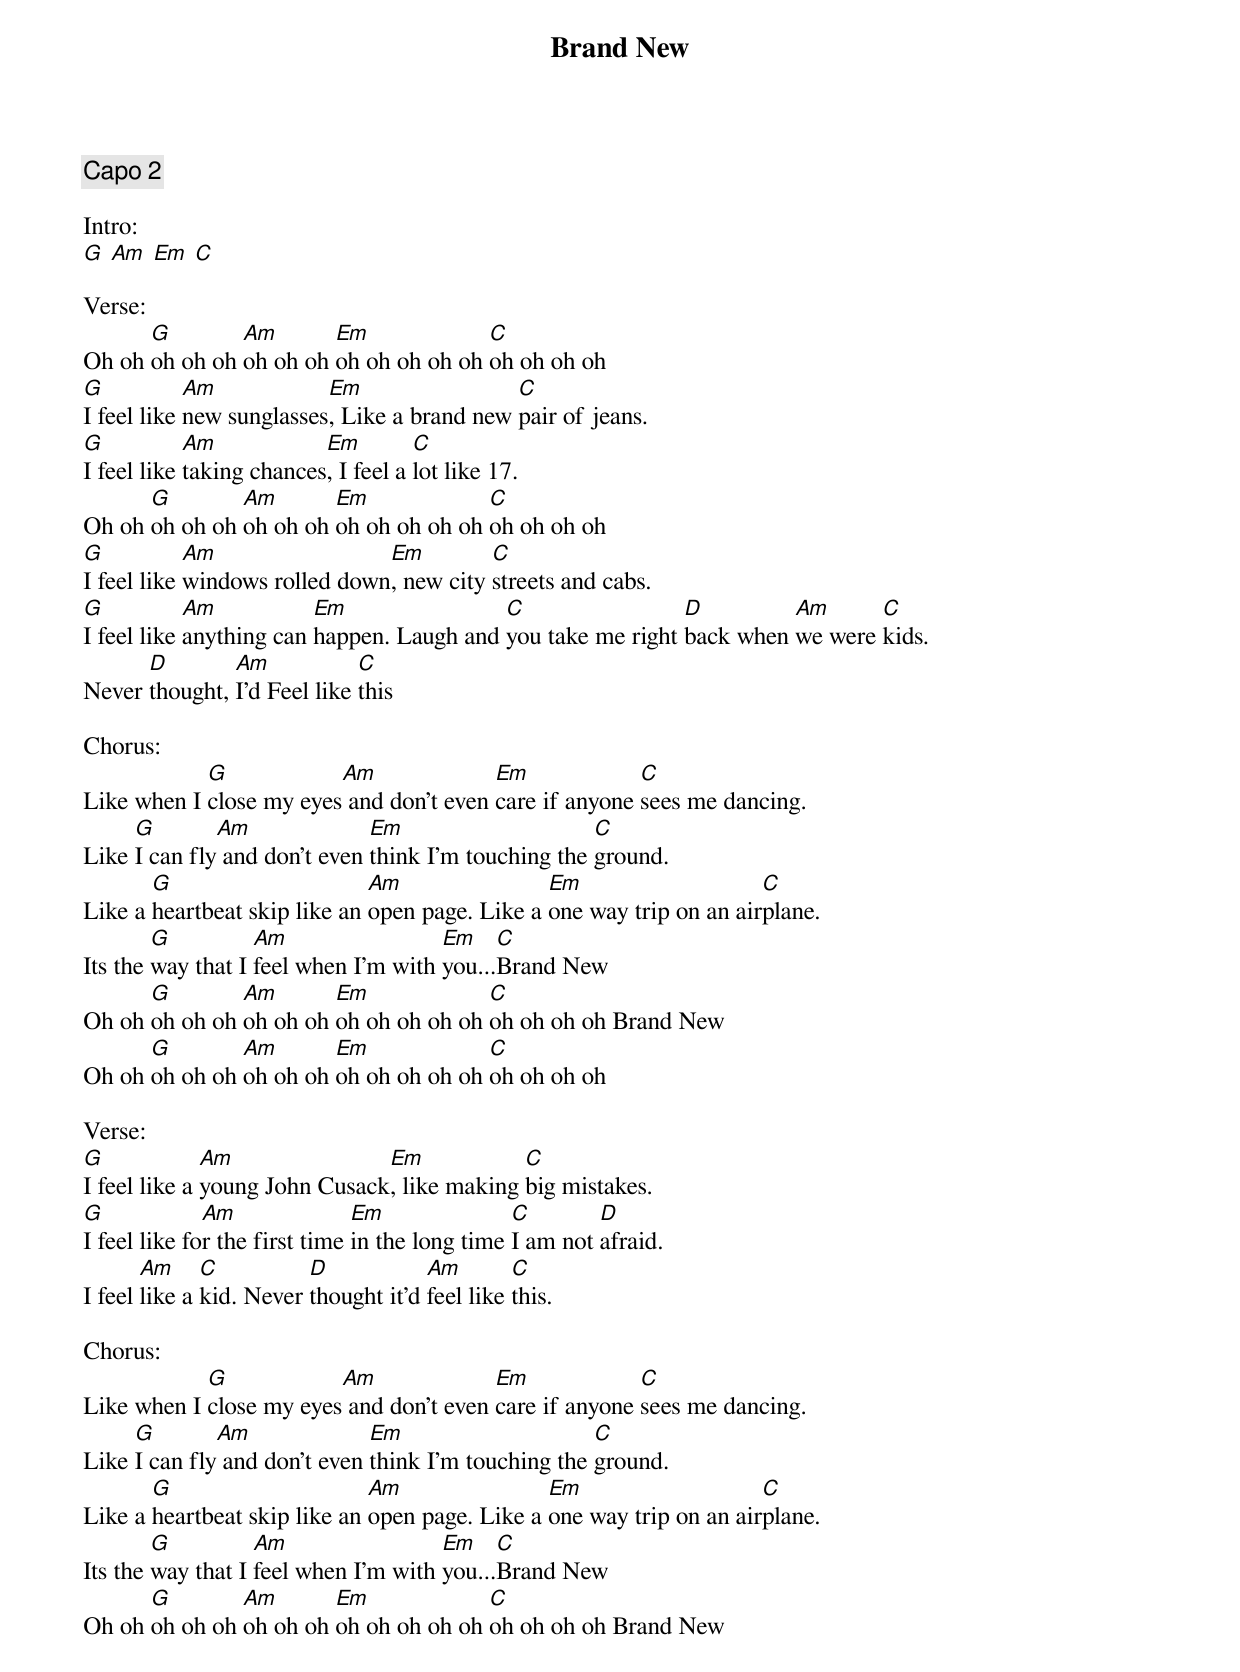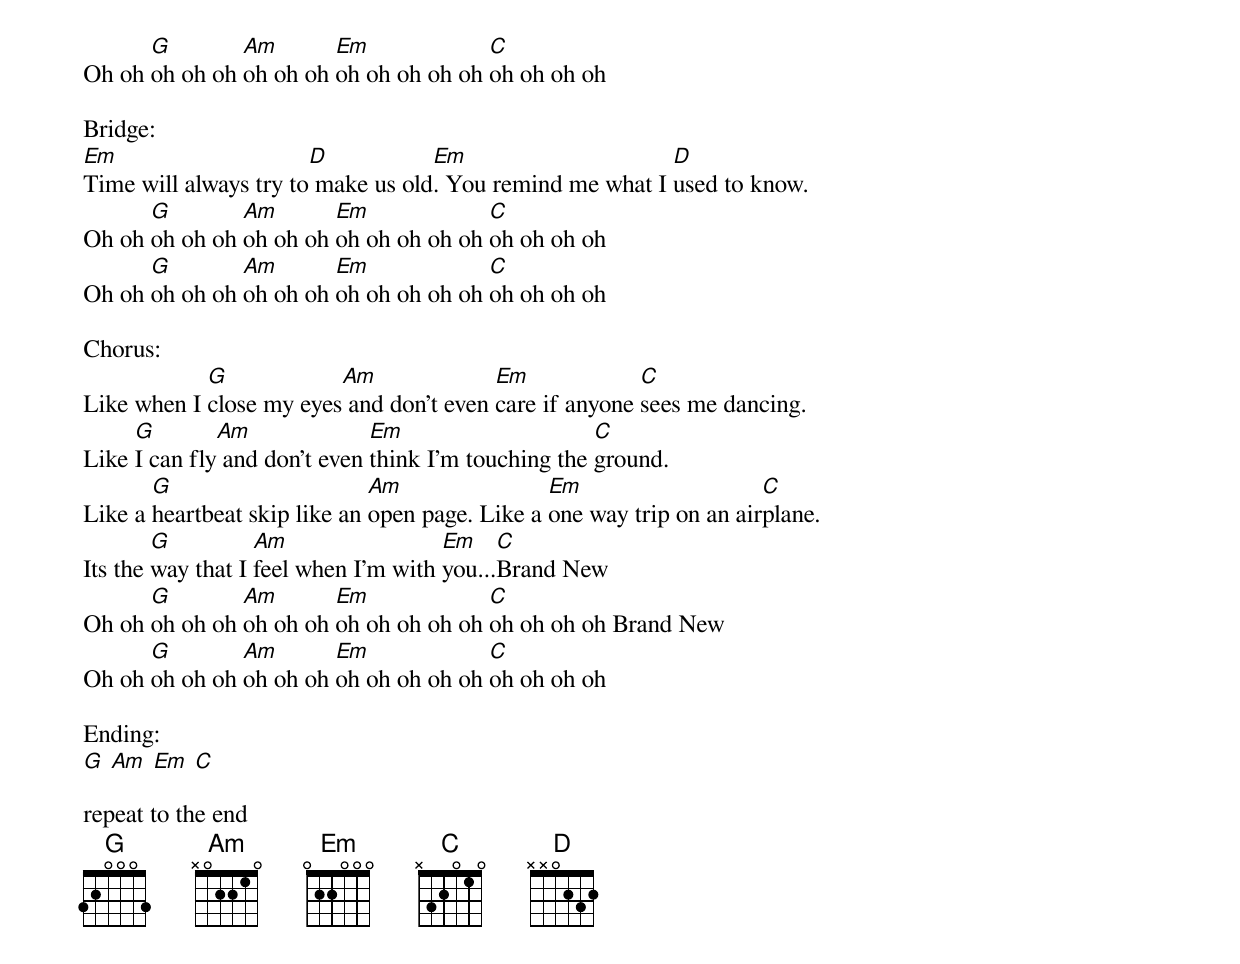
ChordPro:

{title:Brand New}
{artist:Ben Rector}
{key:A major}
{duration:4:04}
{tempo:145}
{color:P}

{comment: Capo 2}

Intro:
[G  Am] [Em  C]

Verse:
Oh oh [G]oh oh oh [Am]oh oh oh [Em]oh oh oh oh oh [C]oh oh oh oh
[G]I feel like [Am]new sunglasses[Em], Like a brand new [C]pair of jeans.
[G]I feel like [Am]taking chances[Em], I feel a [C]lot like 17.
Oh oh [G]oh oh oh [Am]oh oh oh [Em]oh oh oh oh oh [C]oh oh oh oh
[G]I feel like [Am]windows rolled down[Em], new city [C]streets and cabs.
[G]I feel like [Am]anything can [Em]happen. Laugh and [C]you take me right [D]back when [Am]we were [C]kids.
Never [D]thought, [Am]I'd Feel like [C]this

Chorus:
Like when I [G]close my eyes[Am] and don't even [Em]care if anyone [C]sees me dancing.
Like [G]I can fly[Am] and don't even [Em]think I'm touching the [C]ground.
Like a [G]heartbeat skip like an [Am]open page. Like a [Em]one way trip on an air[C]plane.
Its the [G]way that I [Am]feel when I'm with [Em]you...[C]Brand New
Oh oh [G]oh oh oh [Am]oh oh oh [Em]oh oh oh oh oh [C]oh oh oh oh Brand New
Oh oh [G]oh oh oh [Am]oh oh oh [Em]oh oh oh oh oh [C]oh oh oh oh

Verse:
[G]I feel like a [Am]young John Cusack[Em], like making [C]big mistakes.
[G]I feel like fo[Am]r the first time [Em]in the long time [C]I am not [D]afraid.
I feel [Am]like a [C]kid. Never [D]thought it'd [Am]feel like [C]this.

Chorus:
Like when I [G]close my eyes[Am] and don't even [Em]care if anyone [C]sees me dancing.
Like [G]I can fly[Am] and don't even [Em]think I'm touching the [C]ground.
Like a [G]heartbeat skip like an [Am]open page. Like a [Em]one way trip on an air[C]plane.
Its the [G]way that I [Am]feel when I'm with [Em]you...[C]Brand New
Oh oh [G]oh oh oh [Am]oh oh oh [Em]oh oh oh oh oh [C]oh oh oh oh Brand New
Oh oh [G]oh oh oh [Am]oh oh oh [Em]oh oh oh oh oh [C]oh oh oh oh

Bridge:
[Em]Time will always try to[D] make us old[Em]. You remind me what I [D]used to know.
Oh oh [G]oh oh oh [Am]oh oh oh [Em]oh oh oh oh oh [C]oh oh oh oh
Oh oh [G]oh oh oh [Am]oh oh oh [Em]oh oh oh oh oh [C]oh oh oh oh

Chorus:
Like when I [G]close my eyes[Am] and don't even [Em]care if anyone [C]sees me dancing.
Like [G]I can fly[Am] and don't even [Em]think I'm touching the [C]ground.
Like a [G]heartbeat skip like an [Am]open page. Like a [Em]one way trip on an air[C]plane.
Its the [G]way that I [Am]feel when I'm with [Em]you...[C]Brand New
Oh oh [G]oh oh oh [Am]oh oh oh [Em]oh oh oh oh oh [C]oh oh oh oh Brand New
Oh oh [G]oh oh oh [Am]oh oh oh [Em]oh oh oh oh oh [C]oh oh oh oh

Ending:
[G  Am] [Em  C]

repeat to the end
